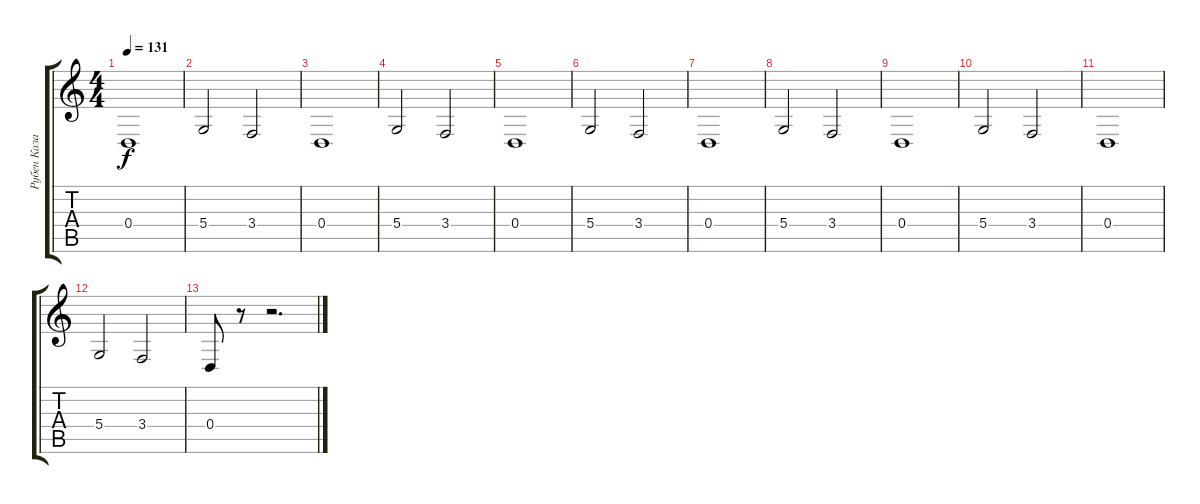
\track ("Рубен Казарьян" "Рубен Каза") {instrument synthstrings1}
\staff {score tabs}
\tuning (E4 B3 G3 D3 A2 E2) {hide}
\ts (4 4)
\tempo 131
\clef g2
\ks c
0.4.1{dy f} |
5.4.2 3.4.2 |
0.4.1 |
5.4.2 3.4.2 |
0.4.1 |
5.4.2 3.4.2 |
0.4.1 |
5.4.2 3.4.2 |
0.4.1 |
5.4.2 3.4.2 |
0.4.1 |
5.4.2 3.4.2 |
0.4.8 r.8 r.2{d}
